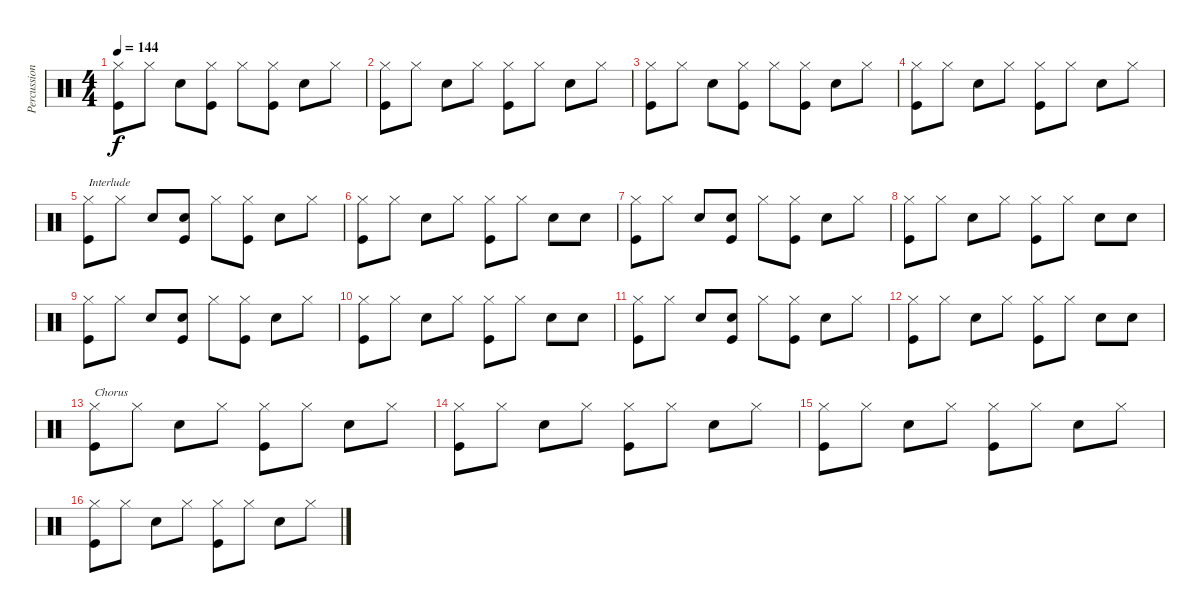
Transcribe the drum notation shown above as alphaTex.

\track ("Percussion" "Percussion") {instrument percussion}
\staff {score}
\articulation defaults
\ts (4 4)
\tempo 144
\clef neutral
\ks c
("Hi-Hat (closed)" "Kick (hit)").8{dy f} "Hi-Hat (closed)".8 "Electric Snare (hit)".8 ("Hi-Hat (closed)" "Kick (hit)").8 "Hi-Hat (closed)".8 ("Hi-Hat (closed)" "Kick (hit)").8 "Electric Snare (hit)".8 "Hi-Hat (closed)".8 |
("Hi-Hat (closed)" "Kick (hit)").8 "Hi-Hat (closed)".8 "Electric Snare (hit)".8 "Hi-Hat (closed)".8 ("Hi-Hat (closed)" "Kick (hit)").8 "Hi-Hat (closed)".8 "Electric Snare (hit)".8 "Hi-Hat (closed)".8 |
("Hi-Hat (closed)" "Kick (hit)").8 "Hi-Hat (closed)".8 "Electric Snare (hit)".8 ("Hi-Hat (closed)" "Kick (hit)").8 "Hi-Hat (closed)".8 ("Hi-Hat (closed)" "Kick (hit)").8 "Electric Snare (hit)".8 "Hi-Hat (closed)".8 |
("Hi-Hat (closed)" "Kick (hit)").8 "Hi-Hat (closed)".8 "Electric Snare (hit)".8 "Hi-Hat (closed)".8 ("Hi-Hat (closed)" "Kick (hit)").8 "Hi-Hat (closed)".8 "Electric Snare (hit)".8 "Hi-Hat (closed)".8 |
("Hi-Hat (closed)" "Kick (hit)").8{txt "Interlude"} "Hi-Hat (closed)".8 "Electric Snare (hit)".8 ("Electric Snare (hit)" "Kick (hit)").8 "Hi-Hat (closed)".8 ("Hi-Hat (closed)" "Kick (hit)").8 "Electric Snare (hit)".8 "Hi-Hat (closed)".8 |
("Hi-Hat (closed)" "Kick (hit)").8 "Hi-Hat (closed)".8 "Electric Snare (hit)".8 "Hi-Hat (closed)".8 ("Hi-Hat (closed)" "Kick (hit)").8 "Hi-Hat (closed)".8 "Electric Snare (hit)".8 "Electric Snare (hit)".8 |
("Hi-Hat (closed)" "Kick (hit)").8 "Hi-Hat (closed)".8 "Electric Snare (hit)".8 ("Electric Snare (hit)" "Kick (hit)").8 "Hi-Hat (closed)".8 ("Hi-Hat (closed)" "Kick (hit)").8 "Electric Snare (hit)".8 "Hi-Hat (closed)".8 |
("Hi-Hat (closed)" "Kick (hit)").8 "Hi-Hat (closed)".8 "Electric Snare (hit)".8 "Hi-Hat (closed)".8 ("Hi-Hat (closed)" "Kick (hit)").8 "Hi-Hat (closed)".8 "Electric Snare (hit)".8 "Electric Snare (hit)".8 |
("Hi-Hat (closed)" "Kick (hit)").8 "Hi-Hat (closed)".8 "Electric Snare (hit)".8 ("Electric Snare (hit)" "Kick (hit)").8 "Hi-Hat (closed)".8 ("Hi-Hat (closed)" "Kick (hit)").8 "Electric Snare (hit)".8 "Hi-Hat (closed)".8 |
("Hi-Hat (closed)" "Kick (hit)").8 "Hi-Hat (closed)".8 "Electric Snare (hit)".8 "Hi-Hat (closed)".8 ("Hi-Hat (closed)" "Kick (hit)").8 "Hi-Hat (closed)".8 "Electric Snare (hit)".8 "Electric Snare (hit)".8 |
("Hi-Hat (closed)" "Kick (hit)").8 "Hi-Hat (closed)".8 "Electric Snare (hit)".8 ("Electric Snare (hit)" "Kick (hit)").8 "Hi-Hat (closed)".8 ("Hi-Hat (closed)" "Kick (hit)").8 "Electric Snare (hit)".8 "Hi-Hat (closed)".8 |
("Hi-Hat (closed)" "Kick (hit)").8 "Hi-Hat (closed)".8 "Electric Snare (hit)".8 "Hi-Hat (closed)".8 ("Hi-Hat (closed)" "Kick (hit)").8 "Hi-Hat (closed)".8 "Electric Snare (hit)".8 "Electric Snare (hit)".8 |
("Hi-Hat (closed)" "Kick (hit)").8{txt "Chorus"} "Hi-Hat (closed)".8 "Electric Snare (hit)".8 "Hi-Hat (closed)".8 ("Hi-Hat (closed)" "Kick (hit)").8 "Hi-Hat (closed)".8 "Electric Snare (hit)".8 "Hi-Hat (closed)".8 |
("Hi-Hat (closed)" "Kick (hit)").8 "Hi-Hat (closed)".8 "Electric Snare (hit)".8 "Hi-Hat (closed)".8 ("Hi-Hat (closed)" "Kick (hit)").8 "Hi-Hat (closed)".8 "Electric Snare (hit)".8 "Hi-Hat (closed)".8 |
("Hi-Hat (closed)" "Kick (hit)").8 "Hi-Hat (closed)".8 "Electric Snare (hit)".8 "Hi-Hat (closed)".8 ("Hi-Hat (closed)" "Kick (hit)").8 "Hi-Hat (closed)".8 "Electric Snare (hit)".8 "Hi-Hat (closed)".8 |
("Hi-Hat (closed)" "Kick (hit)").8 "Hi-Hat (closed)".8 "Electric Snare (hit)".8 "Hi-Hat (closed)".8 ("Hi-Hat (closed)" "Kick (hit)").8 "Hi-Hat (closed)".8 "Electric Snare (hit)".8 "Hi-Hat (closed)".8
